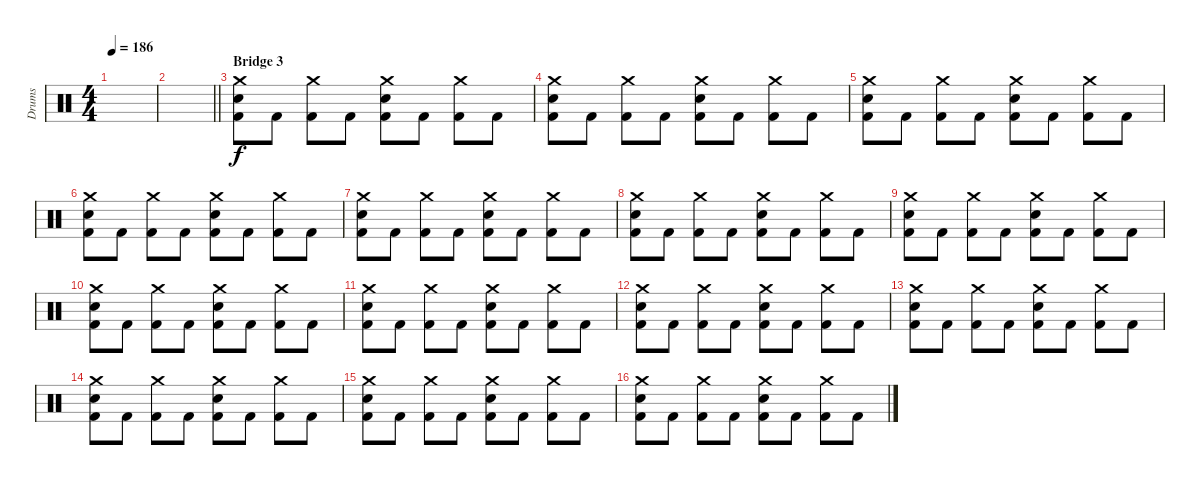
\track ("Drums" "Drums") {instrument percussion}
\staff {score}
\articulation defaults
\ts (4 4)
\tempo 186
\clef neutral
\ks c
|
\barLineRight lightlight
|
\section ("" "Bridge 3")
("Crash medium (hit)" "Snare (hit) 2" "Kick (hit) 2").8{dy f} "Kick (hit) 2".8 ("Crash medium (hit)" "Kick (hit) 2").8 "Kick (hit) 2".8 ("Crash medium (hit)" "Snare (hit) 2" "Kick (hit) 2").8 "Kick (hit) 2".8 ("Crash medium (hit)" "Kick (hit) 2").8 "Kick (hit) 2".8 |
("Crash medium (hit)" "Snare (hit) 2" "Kick (hit) 2").8 "Kick (hit) 2".8 ("Crash medium (hit)" "Kick (hit) 2").8 "Kick (hit) 2".8 ("Crash medium (hit)" "Snare (hit) 2" "Kick (hit) 2").8 "Kick (hit) 2".8 ("Crash medium (hit)" "Kick (hit) 2").8 "Kick (hit) 2".8 |
("Crash medium (hit)" "Snare (hit) 2" "Kick (hit) 2").8 "Kick (hit) 2".8 ("Crash medium (hit)" "Kick (hit) 2").8 "Kick (hit) 2".8 ("Crash medium (hit)" "Snare (hit) 2" "Kick (hit) 2").8 "Kick (hit) 2".8 ("Crash medium (hit)" "Kick (hit) 2").8 "Kick (hit) 2".8 |
("Crash medium (hit)" "Snare (hit) 2" "Kick (hit) 2").8 "Kick (hit) 2".8 ("Crash medium (hit)" "Kick (hit) 2").8 "Kick (hit) 2".8 ("Crash medium (hit)" "Snare (hit) 2" "Kick (hit) 2").8 "Kick (hit) 2".8 ("Crash medium (hit)" "Kick (hit) 2").8 "Kick (hit) 2".8 |
("Crash medium (hit)" "Snare (hit) 2" "Kick (hit) 2").8 "Kick (hit) 2".8 ("Crash medium (hit)" "Kick (hit) 2").8 "Kick (hit) 2".8 ("Crash medium (hit)" "Snare (hit) 2" "Kick (hit) 2").8 "Kick (hit) 2".8 ("Crash medium (hit)" "Kick (hit) 2").8 "Kick (hit) 2".8 |
("Crash medium (hit)" "Snare (hit) 2" "Kick (hit) 2").8 "Kick (hit) 2".8 ("Crash medium (hit)" "Kick (hit) 2").8 "Kick (hit) 2".8 ("Crash medium (hit)" "Snare (hit) 2" "Kick (hit) 2").8 "Kick (hit) 2".8 ("Crash medium (hit)" "Kick (hit) 2").8 "Kick (hit) 2".8 |
("Crash medium (hit)" "Snare (hit) 2" "Kick (hit) 2").8 "Kick (hit) 2".8 ("Crash medium (hit)" "Kick (hit) 2").8 "Kick (hit) 2".8 ("Crash medium (hit)" "Snare (hit) 2" "Kick (hit) 2").8 "Kick (hit) 2".8 ("Crash medium (hit)" "Kick (hit) 2").8 "Kick (hit) 2".8 |
("Crash medium (hit)" "Snare (hit) 2" "Kick (hit) 2").8 "Kick (hit) 2".8 ("Crash medium (hit)" "Kick (hit) 2").8 "Kick (hit) 2".8 ("Crash medium (hit)" "Snare (hit) 2" "Kick (hit) 2").8 "Kick (hit) 2".8 ("Crash medium (hit)" "Kick (hit) 2").8 "Kick (hit) 2".8 |
("Crash medium (hit)" "Snare (hit) 2" "Kick (hit) 2").8 "Kick (hit) 2".8 ("Crash medium (hit)" "Kick (hit) 2").8 "Kick (hit) 2".8 ("Crash medium (hit)" "Snare (hit) 2" "Kick (hit) 2").8 "Kick (hit) 2".8 ("Crash medium (hit)" "Kick (hit) 2").8 "Kick (hit) 2".8 |
("Crash medium (hit)" "Snare (hit) 2" "Kick (hit) 2").8 "Kick (hit) 2".8 ("Crash medium (hit)" "Kick (hit) 2").8 "Kick (hit) 2".8 ("Crash medium (hit)" "Snare (hit) 2" "Kick (hit) 2").8 "Kick (hit) 2".8 ("Crash medium (hit)" "Kick (hit) 2").8 "Kick (hit) 2".8 |
("Crash medium (hit)" "Snare (hit) 2" "Kick (hit) 2").8 "Kick (hit) 2".8 ("Crash medium (hit)" "Kick (hit) 2").8 "Kick (hit) 2".8 ("Crash medium (hit)" "Snare (hit) 2" "Kick (hit) 2").8 "Kick (hit) 2".8 ("Crash medium (hit)" "Kick (hit) 2").8 "Kick (hit) 2".8 |
("Crash medium (hit)" "Snare (hit) 2" "Kick (hit) 2").8 "Kick (hit) 2".8 ("Crash medium (hit)" "Kick (hit) 2").8 "Kick (hit) 2".8 ("Crash medium (hit)" "Snare (hit) 2" "Kick (hit) 2").8 "Kick (hit) 2".8 ("Crash medium (hit)" "Kick (hit) 2").8 "Kick (hit) 2".8 |
("Crash medium (hit)" "Snare (hit) 2" "Kick (hit) 2").8 "Kick (hit) 2".8 ("Crash medium (hit)" "Kick (hit) 2").8 "Kick (hit) 2".8 ("Crash medium (hit)" "Snare (hit) 2" "Kick (hit) 2").8 "Kick (hit) 2".8 ("Crash medium (hit)" "Kick (hit) 2").8 "Kick (hit) 2".8 |
("Crash medium (hit)" "Snare (hit) 2" "Kick (hit) 2").8 "Kick (hit) 2".8 ("Crash medium (hit)" "Kick (hit) 2").8 "Kick (hit) 2".8 ("Crash medium (hit)" "Snare (hit) 2" "Kick (hit) 2").8 "Kick (hit) 2".8 ("Crash medium (hit)" "Kick (hit) 2").8 "Kick (hit) 2".8
